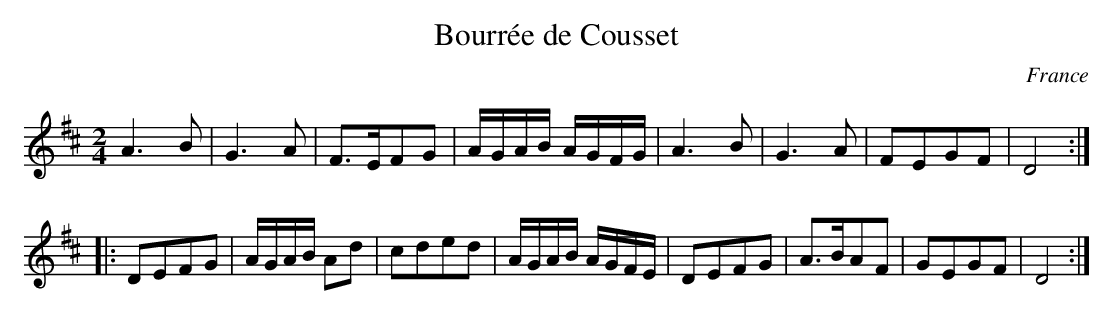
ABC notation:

X:1
T:Bourr\'ee de Cousset
M:2/4
O:France
K:D
A6B2| G6A2| F3EF2G2| AGAB AGFG| A6B2| G6A2| F2E2G2F2| D8 ::
D2E2F2G2| AGAB A2d2| c2d2e2d2| AGAB AGFE| D2E2F2G2| A3BA2F2| G2E2G2F2| D8:|
